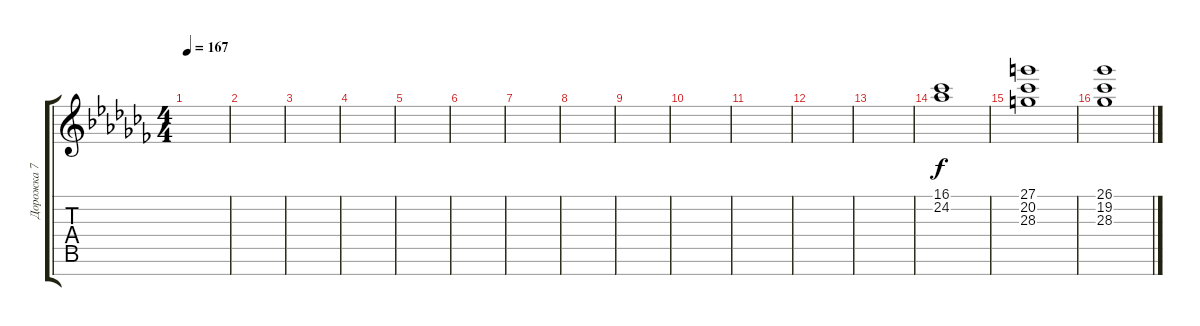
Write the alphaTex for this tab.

\track ("Дорожка 7" "Дорожка 7") {instrument pad3polysynth}
\staff {score tabs}
\tuning (E4 B3 G3 D3 A2 E2 B1) {hide}
\ts (4 4)
\tempo 167
\clef g2
\ks abminor
|
|
|
|
|
|
|
|
|
|
|
|
|
(16.1 24.2).1 |
(27.1 20.2 28.3).1 |
(26.1 19.2 28.3).1
